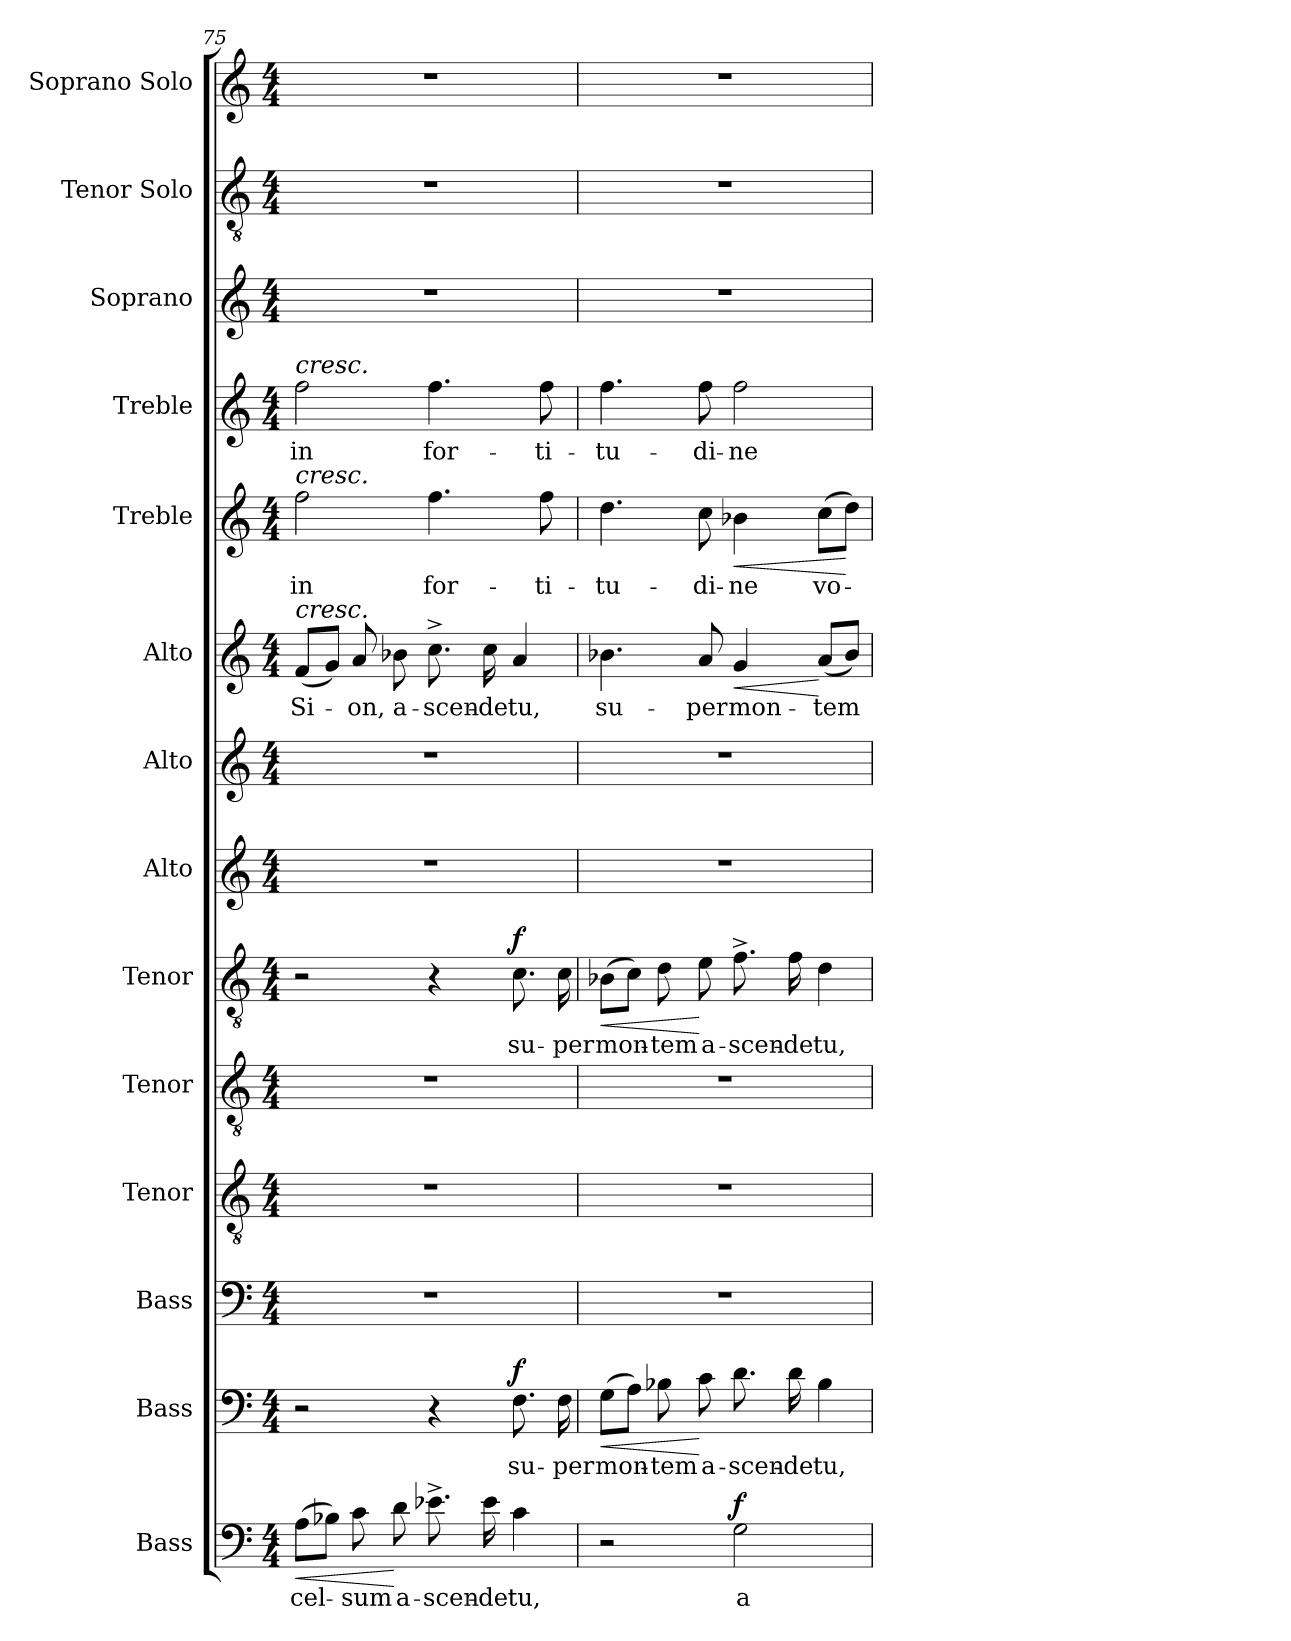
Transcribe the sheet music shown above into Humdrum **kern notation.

**kern	**text	**dynam	**kern	**text	**dynam	**kern	**kern	**kern	**kern	**text	**dynam	**kern	**kern	**kern	**text	**dynam	**kern	**text	**dynam	**kern	**text	**kern	**kern	**kern
*part14	*part14	*part14	*part13	*part13	*part13	*part12	*part11	*part10	*part9	*part9	*part9	*part8	*part7	*part6	*part6	*part6	*part5	*part5	*part5	*part4	*part4	*part3	*part2	*part1
*staff14	*staff14	*staff14	*staff13	*staff13	*staff13	*staff12	*staff11	*staff10	*staff9	*staff9	*staff9	*staff8	*staff7	*staff6	*staff6	*staff6	*staff5	*staff5	*staff5	*staff4	*staff4	*staff3	*staff2	*staff1
*I"Bass	*	*	*I"Bass	*	*	*I"Bass	*I"Tenor	*I"Tenor	*I"Tenor	*	*	*I"Alto	*I"Alto	*I"Alto	*	*	*I"Treble	*	*	*I"Treble	*	*I"Soprano	*I"Tenor Solo	*I"Soprano Solo
*I'B. 2.	*	*	*I'B. 1.	*	*	*I'B.	*I'T. 2.	*I'T. 1.	*I'T.	*	*	*I'A. 2.	*I'A. 1.	*I'A.	*	*	*	*	*	*	*	*I'S.	*I'T.  Solo	*I'S.  Solo
*clefF4	*	*	*clefF4	*	*	*clefF4	*clefGv2	*clefGv2	*clefGv2	*	*	*clefG2	*clefG2	*clefG2	*	*	*clefG2	*	*	*clefG2	*	*clefG2	*clefGv2	*clefG2
*	*	*	*	*	*	*	*ITrd7c12	*ITrd7c12	*ITrd7c12	*	*	*	*	*	*	*	*	*	*	*	*	*	*ITrd7c12	*
*k[]	*	*	*k[]	*	*	*k[]	*k[]	*k[]	*k[]	*	*	*k[]	*k[]	*k[]	*	*	*k[]	*	*	*k[]	*	*k[]	*k[]	*k[]
*C:	*	*	*C:	*	*	*C:	*C:	*C:	*C:	*	*	*C:	*C:	*C:	*	*	*C:	*	*	*C:	*	*C:	*C:	*C:
*M4/4	*	*	*M4/4	*	*	*M4/4	*M4/4	*M4/4	*M4/4	*	*	*M4/4	*M4/4	*M4/4	*	*	*M4/4	*	*	*M4/4	*	*M4/4	*M4/4	*M4/4
=75	=75	=75	=75	=75	=75	=75	=75	=75	=75	=75	=75	=75	=75	=75	=75	=75	=75	=75	=75	=75	=75	=75	=75	=75
!	!LO:LY:b:color=#000000	!LO:HP:b	!	!	!	!	!	!	!	!	!	!	!	!	!	!	!	!	!	!	!	!	!	!
!	!	!	!	!	!	!	!	!	!	!	!	!	!	!	!LO:LY:b:color=#000000	!	!	!	!	!	!	!	!	!
!	!	!	!	!	!	!	!	!	!	!	!	!	!	!	!	!	!	!LO:LY:b:color=#000000	!	!	!	!	!	!
!	!	!	!	!	!	!	!	!	!	!	!	!	!	!	!	!	!	!	!	!LO:TX:a:i:t=cresc.	!	!	!	!
!	!	!	!	!	!	!	!	!	!	!	!	!	!	!	!	!	!LO:TX:a:i:t=cresc.	!	!	!	!	!	!	!
!	!	!	!	!	!	!	!	!	!	!	!	!	!	!LO:TX:a:i:t=cresc.	!	!	!	!	!	!	!	!	!	!
!	!	!	!	!	!	!	!	!	!	!	!	!	!	!	!	!	!	!	!	!	!LO:LY:b:color=#000000	!	!	!
(8Ai\L	-cel-	<	2r	.	.	1r	1r	1r	2r	.	.	1r	1r	(8fi/L	Si-	.	2ffi\	in	.	2ffi\	in	1r	1r	1r
8B-Xi\J)	.	.	.	.	.	.	.	.	.	.	.	.	.	8gi/J)	.	.	.	.	.	.	.	.	.	.
!	!LO:LY:b:color=#000000	!	!	!	!	!	!	!	!	!	!	!	!	!	!	!	!	!	!	!	!	!	!	!
!	!	!	!	!	!	!	!	!	!	!	!	!	!	!	!LO:LY:b:color=#000000	!	!	!	!	!	!	!	!	!
8ci\	-sum	.	.	.	.	.	.	.	.	.	.	.	.	8ai/	-on,	.	.	.	.	.	.	.	.	.
!	!LO:LY:b:color=#000000	!	!	!	!	!	!	!	!	!	!	!	!	!	!	!	!	!	!	!	!	!	!	!
!	!	!	!	!	!	!	!	!	!	!	!	!	!	!	!LO:LY:b:color=#000000	!	!	!	!	!	!	!	!	!
8di\	a-	[	.	.	.	.	.	.	.	.	.	.	.	8b-Xi\	a-	.	.	.	.	.	.	.	.	.
!	!LO:LY:b:color=#000000	!	!	!	!	!	!	!	!	!	!	!	!	!	!	!	!	!	!	!	!	!	!	!
!	!	!	!	!	!	!	!	!	!	!	!	!	!	!	!LO:LY:b:color=#000000	!	!	!	!	!	!	!	!	!
!	!	!	!	!	!	!	!	!	!	!	!	!	!	!	!	!	!	!LO:LY:b:color=#000000	!	!	!	!	!	!
!	!	!	!	!	!	!	!	!	!	!	!	!	!	!	!	!	!	!	!	!	!LO:LY:b:color=#000000	!	!	!
8.e-X^i\	-scen-	.	4r	.	.	.	.	.	4r	.	.	.	.	8.cc^i\	-scen-	.	4.ffi\	for-	.	4.ffi\	for-	.	.	.
!	!LO:LY:b:color=#000000	!	!	!	!	!	!	!	!	!	!	!	!	!	!	!	!	!	!	!	!	!	!	!
!	!	!	!	!	!	!	!	!	!	!	!	!	!	!	!LO:LY:b:color=#000000	!	!	!	!	!	!	!	!	!
16e-i\	-de	.	.	.	.	.	.	.	.	.	.	.	.	16cci\	-de	.	.	.	.	.	.	.	.	.
!	!LO:LY:b:color=#000000	!	!	!	!	!	!	!	!	!	!	!	!	!	!	!	!	!	!	!	!	!	!	!
!	!	!	!	!LO:LY:b:color=#000000	!	!	!	!	!	!	!	!	!	!	!	!	!	!	!	!	!	!	!	!
!	!	!	!	!	!	!	!	!	!	!LO:LY:b:color=#000000	!	!	!	!	!	!	!	!	!	!	!	!	!	!
!	!	!	!	!	!	!	!	!	!	!	!	!	!	!	!LO:LY:b:color=#000000	!	!	!	!	!	!	!	!	!
4ci\	tu,	.	8.Fi\	su-	f	.	.	.	8.Ci\	su-	f	.	.	4ai/	tu,	.	.	.	.	.	.	.	.	.
!	!	!	!	!	!	!	!	!	!	!	!	!	!	!	!	!	!	!LO:LY:b:color=#000000	!	!	!	!	!	!
!	!	!	!	!	!	!	!	!	!	!	!	!	!	!	!	!	!	!	!	!	!LO:LY:b:color=#000000	!	!	!
.	.	.	.	.	.	.	.	.	.	.	.	.	.	.	.	.	8ffi\	-ti-	.	8ffi\	-ti-	.	.	.
!	!	!	!	!LO:LY:b:color=#000000	!	!	!	!	!	!	!	!	!	!	!	!	!	!	!	!	!	!	!	!
!	!	!	!	!	!	!	!	!	!	!LO:LY:b:color=#000000	!	!	!	!	!	!	!	!	!	!	!	!	!	!
.	.	.	16Fi\	-per	.	.	.	.	16Ci\	-per	.	.	.	.	.	.	.	.	.	.	.	.	.	.
=76	=76	=76	=76	=76	=76	=76	=76	=76	=76	=76	=76	=76	=76	=76	=76	=76	=76	=76	=76	=76	=76	=76	=76	=76
!	!	!	!	!LO:LY:b:color=#000000	!LO:HP:b	!	!	!	!	!	!	!	!	!	!	!	!	!	!	!	!	!	!	!
!	!	!	!	!	!	!	!	!	!	!LO:LY:b:color=#000000	!LO:HP:b	!	!	!	!	!	!	!	!	!	!	!	!	!
!	!	!	!	!	!	!	!	!	!	!	!	!	!	!	!LO:LY:b:color=#000000	!	!	!	!	!	!	!	!	!
!	!	!	!	!	!	!	!	!	!	!	!	!	!	!	!	!	!	!LO:LY:b:color=#000000	!	!	!	!	!	!
!	!	!	!	!	!	!	!	!	!	!	!	!	!	!	!	!	!	!	!	!	!LO:LY:b:color=#000000	!	!	!
2r	.	.	(8Gi\L	mon-	<	1r	1r	1r	(8BB-Xi\L	mon-	<	1r	1r	4.b-Xi\	su-	.	4.ddi\	-tu-	.	4.ffi\	-tu-	1r	1r	1r
.	.	.	8Ai\J)	.	.	.	.	.	8Ci\J)	.	.	.	.	.	.	.	.	.	.	.	.	.	.	.
!	!	!	!	!LO:LY:b:color=#000000	!	!	!	!	!	!	!	!	!	!	!	!	!	!	!	!	!	!	!	!
!	!	!	!	!	!	!	!	!	!	!LO:LY:b:color=#000000	!	!	!	!	!	!	!	!	!	!	!	!	!	!
.	.	.	8B-Xi\	-tem	.	.	.	.	8Di\	-tem	.	.	.	.	.	.	.	.	.	.	.	.	.	.
!	!	!	!	!LO:LY:b:color=#000000	!	!	!	!	!	!	!	!	!	!	!	!	!	!	!	!	!	!	!	!
!	!	!	!	!	!	!	!	!	!	!LO:LY:b:color=#000000	!	!	!	!	!	!	!	!	!	!	!	!	!	!
!	!	!	!	!	!	!	!	!	!	!	!	!	!	!	!LO:LY:b:color=#000000	!	!	!	!	!	!	!	!	!
!	!	!	!	!	!	!	!	!	!	!	!	!	!	!	!	!	!	!LO:LY:b:color=#000000	!	!	!	!	!	!
!	!	!	!	!	!	!	!	!	!	!	!	!	!	!	!	!	!	!	!	!	!LO:LY:b:color=#000000	!	!	!
.	.	.	8ci\	a-	[	.	.	.	8Ei\	a-	[	.	.	8ai/	-per	.	8cci\	-di-	.	8ffi\	-di-	.	.	.
!	!LO:LY:b:color=#000000	!	!	!	!	!	!	!	!	!	!	!	!	!	!	!	!	!	!	!	!	!	!	!
!	!	!	!	!LO:LY:b:color=#000000	!	!	!	!	!	!	!	!	!	!	!	!	!	!	!	!	!	!	!	!
!	!	!	!	!	!	!	!	!	!	!LO:LY:b:color=#000000	!	!	!	!	!	!	!	!	!	!	!	!	!	!
!	!	!	!	!	!	!	!	!	!	!	!	!	!	!	!LO:LY:b:color=#000000	!LO:HP:b	!	!	!	!	!	!	!	!
!	!	!	!	!	!	!	!	!	!	!	!	!	!	!	!	!	!	!LO:LY:b:color=#000000	!LO:HP:b	!	!	!	!	!
!	!	!	!	!	!	!	!	!	!	!	!	!	!	!	!	!	!	!	!	!	!LO:LY:b:color=#000000	!	!	!
2Gi\	a-	f	8.di\	-scen-	.	.	.	.	8.F^i\	-scen-	.	.	.	4gi/	mon-	<	4b-Xi\	-ne	<	2ffi\	-ne	.	.	.
!	!	!	!	!LO:LY:b:color=#000000	!	!	!	!	!	!	!	!	!	!	!	!	!	!	!	!	!	!	!	!
!	!	!	!	!	!	!	!	!	!	!LO:LY:b:color=#000000	!	!	!	!	!	!	!	!	!	!	!	!	!	!
.	.	.	16di\	-de	.	.	.	.	16Fi\	-de	.	.	.	.	.	.	.	.	.	.	.	.	.	.
!	!	!	!	!LO:LY:b:color=#000000	!	!	!	!	!	!	!	!	!	!	!	!	!	!	!	!	!	!	!	!
!	!	!	!	!	!	!	!	!	!	!LO:LY:b:color=#000000	!	!	!	!	!	!	!	!	!	!	!	!	!	!
!	!	!	!	!	!	!	!	!	!	!	!	!	!	!	!LO:LY:b:color=#000000	!	!	!	!	!	!	!	!	!
!	!	!	!	!	!	!	!	!	!	!	!	!	!	!	!	!	!	!LO:LY:b:color=#000000	!	!	!	!	!	!
.	.	.	4B-i\	tu,	.	.	.	.	4Di\	tu,	.	.	.	(8ai/L	-tem	[	(8cci\L	vo-	.	.	.	.	.	.
.	.	.	.	.	.	.	.	.	.	.	.	.	.	8b-i/J)	.	.	8ddi\J)	.	[	.	.	.	.	.
=	=	=	=	=	=	=	=	=	=	=	=	=	=	=	=	=	=	=	=	=	=	=	=	=
*-	*-	*-	*-	*-	*-	*-	*-	*-	*-	*-	*-	*-	*-	*-	*-	*-	*-	*-	*-	*-	*-	*-	*-	*-
